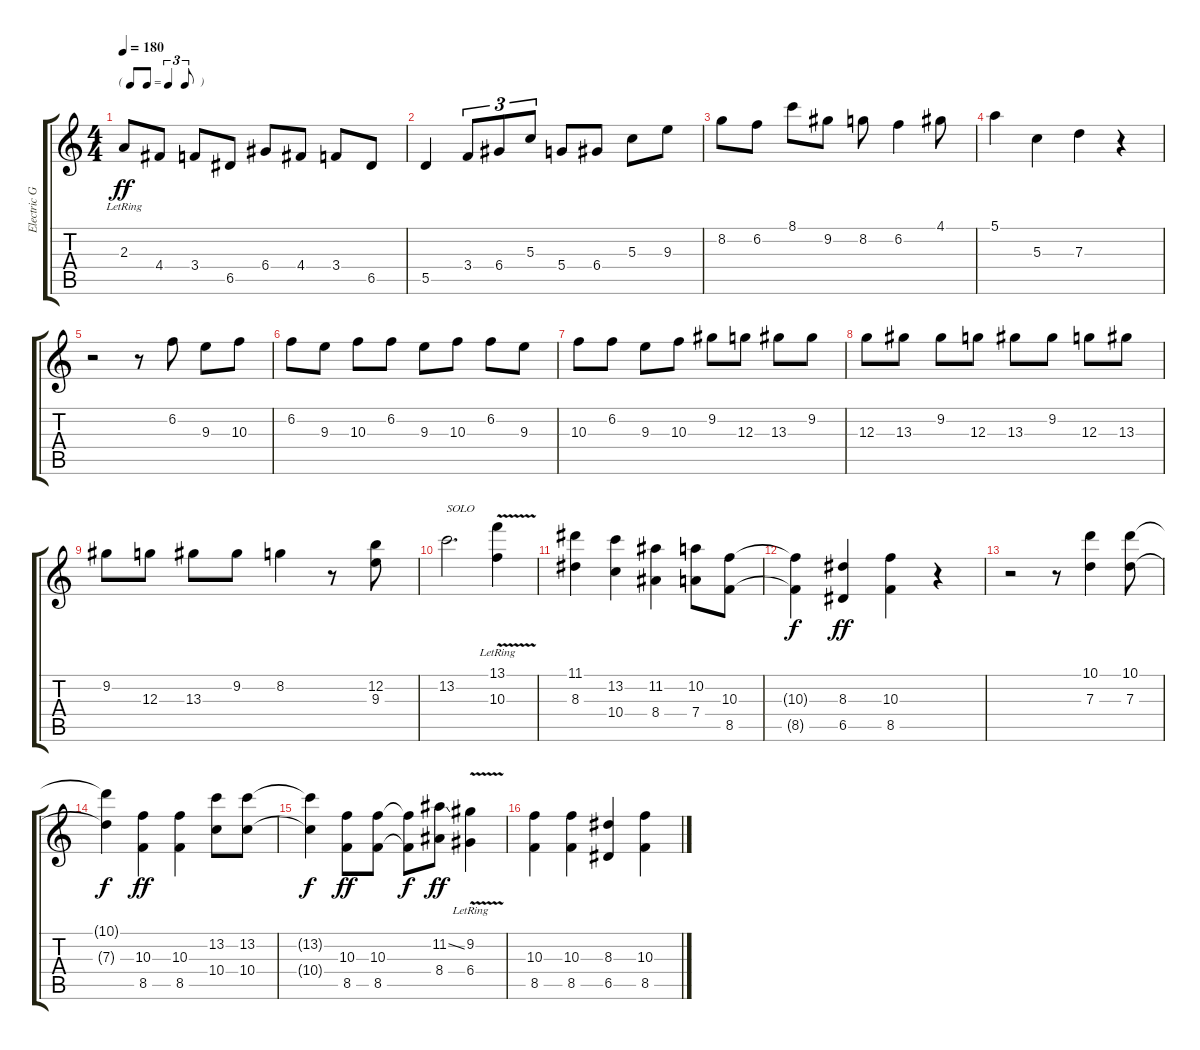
\track ("Electric Guitar" "Electric G") {instrument electricguitarmuted}
\staff {score tabs}
\tuning (E4 B3 G3 D3 A2 E2) {hide}
\ts (4 4)
\tf triplet8th
\tempo 180
\clef g2
\ks c
2.3{lr}.8{dy ff} 4.4.8 3.4.8 6.5.8 6.4.8 4.4.8 3.4.8 6.5.8 |
5.5.4 3.4.8{tu (3 2)} 6.4.8{tu (3 2)} 5.3.8{tu (3 2)} 5.4.8 6.4.8 5.3.8 9.3.8 |
8.2.8 6.2.8 8.1.8 9.2.8 8.2.8 6.2.4 4.1.8 |
5.1.4 5.3.4 7.3.4 r.4 |
r.2 r.8 6.2.8 9.3.8 10.3.8 |
6.2.8 9.3.8 10.3.8 6.2.8 9.3.8 10.3.8 6.2.8 9.3.8 |
10.3.8 6.2.8 9.3.8 10.3.8 9.2.8 12.3.8 13.3.8 9.2.8 |
12.3.8 13.3.8 9.2.8 12.3.8 13.3.8 9.2.8 12.3.8 13.3.8 |
9.2.8 12.3.8 13.3.8 9.2.8 8.2.4 r.8 (12.2 9.3).8 |
13.2.2{d txt "SOLO" volume 14 balance 5 instrument electricguitarjazz} (13.1{v lr} 10.3{v}).4 |
(11.1 8.3).4 (13.2 10.4).4 (11.2 8.4).4 (10.2 7.4).8 (10.3 8.5).8 |
(10.3{t} 8.5{t}).4{dy f} (8.3 6.5).4{dy ff} (10.3 8.5).4 r.4 |
r.2 r.8 (10.1 7.3).4 (10.1 7.3).8 |
(10.1{t} 7.3{t}).4{dy f} (10.3 8.5).4{dy ff} (10.3 8.5).4 (13.2 10.4).8 (13.2 10.4).8 |
(13.2{t} 10.4{t}).4{dy f} (10.3 8.5).8{dy ff} (10.3 8.5).8 (10.3{t} 8.5{t}).8{dy f} (11.2{ss} 8.4).8{dy ff} (9.2{v lr} 6.4{v}).4 |
(10.3 8.5).4 (10.3 8.5).4 (8.3 6.5).4 (10.3 8.5).4
